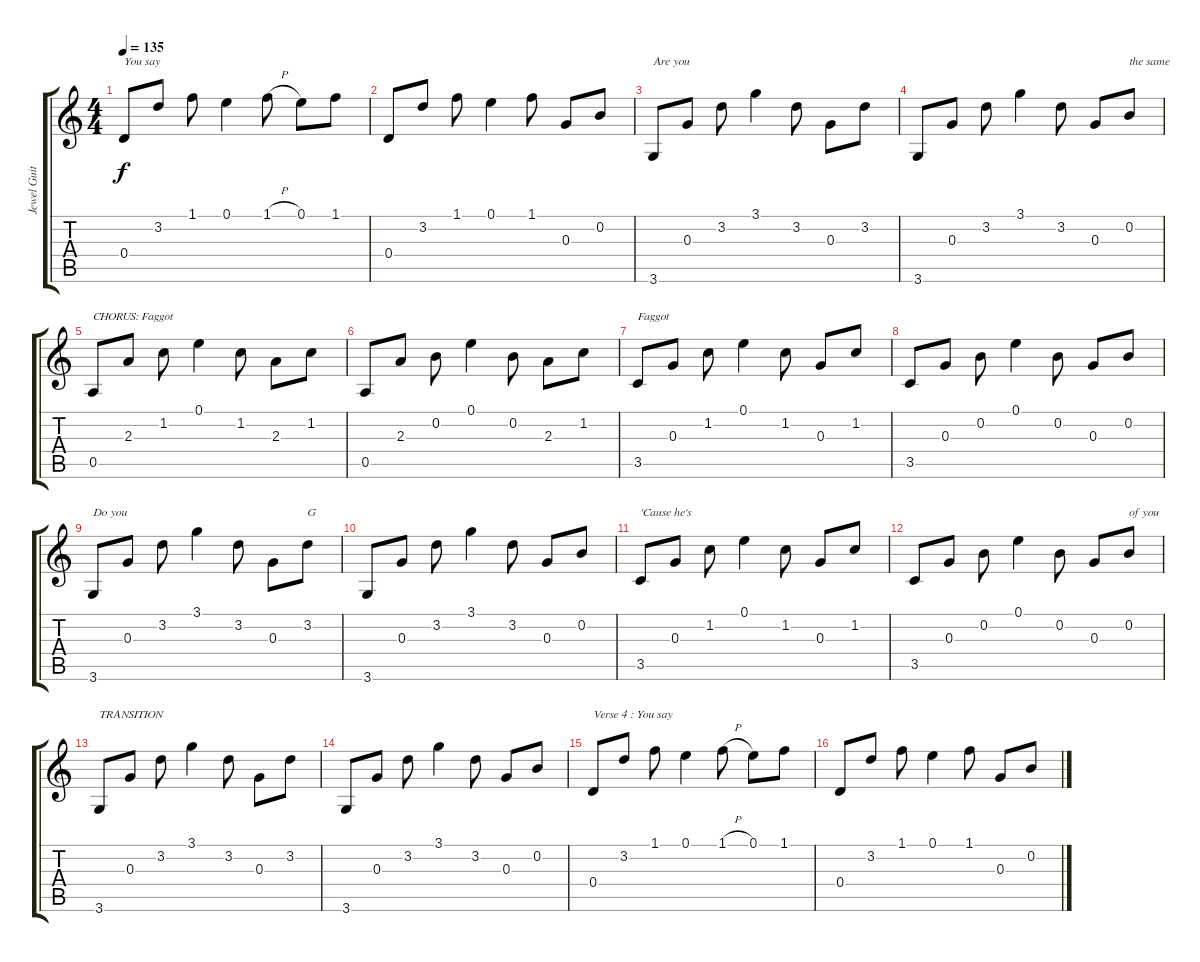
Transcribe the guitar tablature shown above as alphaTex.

\track ("Jewel Guitar" "Jewel Guit") {instrument acousticguitarsteel}
\staff {score tabs}
\tuning (E4 B3 G3 D3 A2 E2) {hide}
\ts (4 4)
\tempo 135
\clef g2
\ks c
0.4.8{txt "You say" dy f} 3.2.8 1.1.8 0.1.4 1.1{h}.8 0.1.8 1.1.8 |
0.4.8 3.2.8 1.1.8 0.1.4 1.1.8 0.3.8 0.2.8 |
3.6.8{txt "Are you"} 0.3.8 3.2.8 3.1.4 3.2.8 0.3.8 3.2.8 |
3.6.8 0.3.8 3.2.8 3.1.4 3.2.8 0.3.8 0.2.8{txt "the same"} |
0.5.8{txt "CHORUS: Faggot"} 2.3.8 1.2.8 0.1.4 1.2.8 2.3.8 1.2.8 |
0.5.8 2.3.8 0.2.8 0.1.4 0.2.8 2.3.8 1.2.8 |
3.5.8{txt "Faggot"} 0.3.8 1.2.8 0.1.4 1.2.8 0.3.8 1.2.8 |
3.5.8 0.3.8 0.2.8 0.1.4 0.2.8 0.3.8 0.2.8 |
3.6.8{txt "Do you"} 0.3.8 3.2.8 3.1.4 3.2.8 0.3.8 3.2.8{txt "G"} |
3.6.8 0.3.8 3.2.8 3.1.4 3.2.8 0.3.8 0.2.8 |
3.5.8{txt "'Cause he's"} 0.3.8 1.2.8 0.1.4 1.2.8 0.3.8 1.2.8 |
3.5.8 0.3.8 0.2.8 0.1.4 0.2.8 0.3.8 0.2.8{txt "of you"} |
3.6.8{txt "TRANSITION"} 0.3.8 3.2.8 3.1.4 3.2.8 0.3.8 3.2.8 |
3.6.8 0.3.8 3.2.8 3.1.4 3.2.8 0.3.8 0.2.8 |
0.4.8{txt "Verse 4 : You say"} 3.2.8 1.1.8 0.1.4 1.1{h}.8 0.1.8 1.1.8 |
0.4.8 3.2.8 1.1.8 0.1.4 1.1.8 0.3.8 0.2.8
